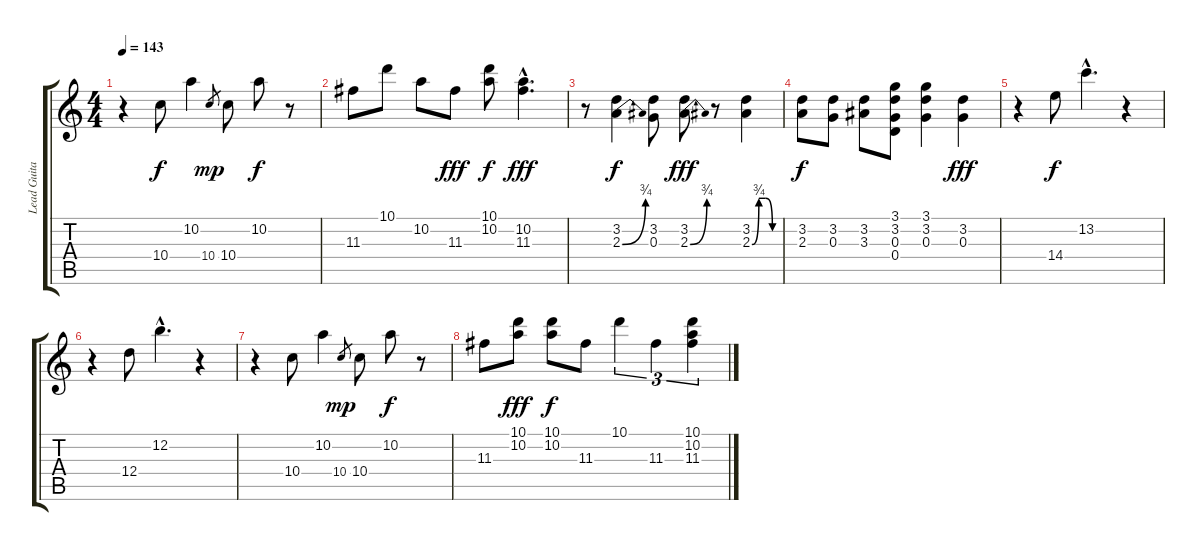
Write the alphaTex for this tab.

\track ("Lead Guitar" "Lead Guita") {instrument electricguitarclean}
\staff {score tabs}
\tuning (E4 B3 G3 D3 A2 E2) {hide}
\ts (4 4)
\tempo 143
\clef g2
\ks c
r.4{dy f} 10.4.8 10.2.4 10.4.8{gr dy mp} 10.4.8 10.2.8{dy f} r.8 |
11.3.8 10.1.8 10.2.8 11.3.8{dy fff} (10.1 10.2).8{dy f} (10.2{hac} 11.3{hac}).4{d dy fff} |
r.8 (3.2 2.3{be (bend 0 0 60 3)}).4{dy f} (3.2 0.3).8 (3.2 2.3{be (bend 0 0 60 3)}).8{dy fff} r.8 (3.2 2.3{be (custom 0 0 15 3 30 3 45 0 60 0)}).4 |
(3.2 2.3).8{dy f} (3.2 0.3).8 (3.2 3.3).8 (3.1 3.2 0.3 0.4).8 (3.1 3.2 0.3).4 (3.2 0.3).4{dy fff} |
r.4 14.4.8{dy f} 13.2{hac}.4{d} r.4 |
r.4 12.4.8 12.2{hac}.4{d} r.4 |
r.4 10.4.8 10.2.4 10.4.8{gr dy mp} 10.4.8 10.2.8{dy f} r.8 |
11.3.8 (10.1 10.2).8{dy fff} (10.1 10.2).8{dy f} 11.3.8 10.1.4{tu (3 2)} 11.3.4{tu (3 2)} (10.1 10.2 11.3).4{tu (3 2)}
